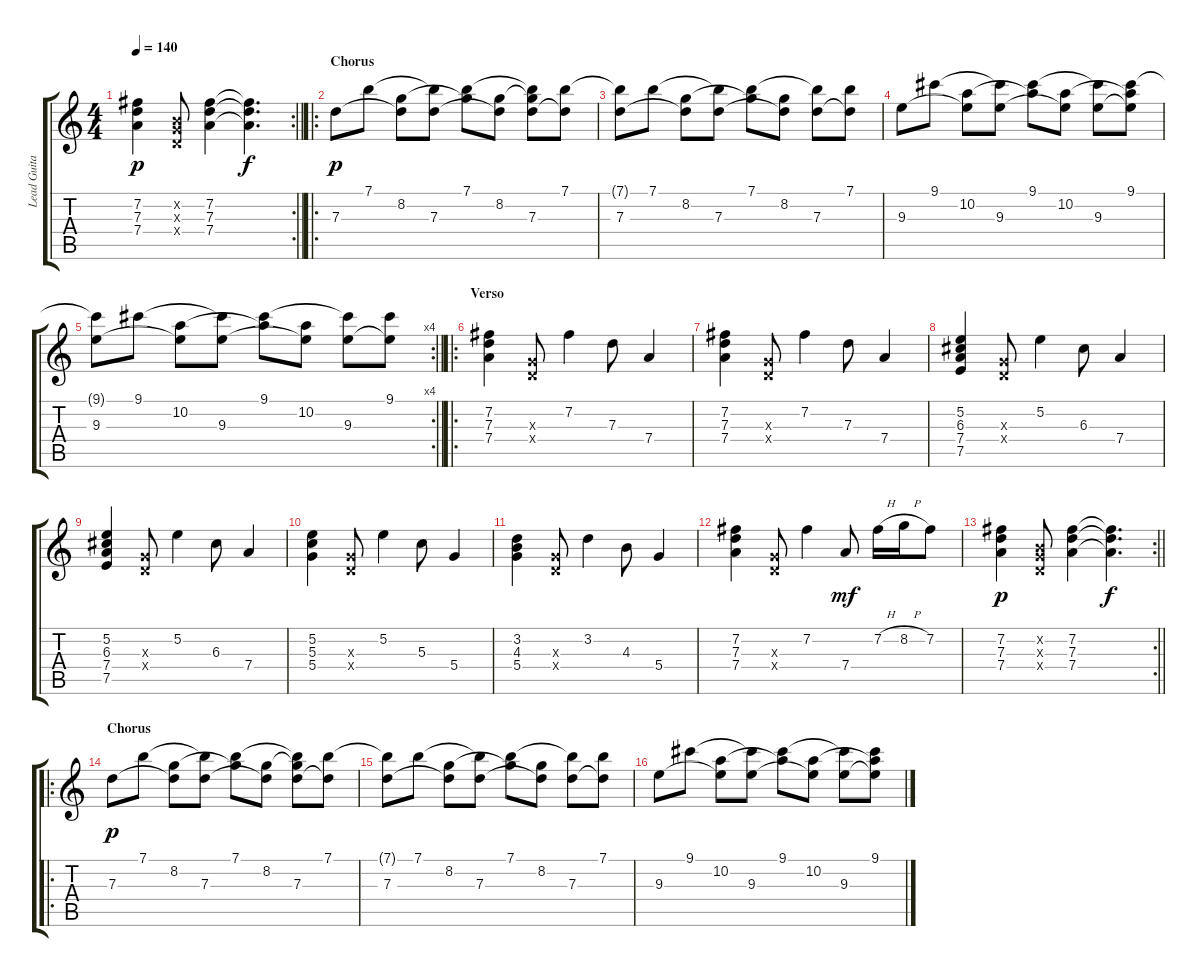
\track ("Lead Guitar" "Lead Guita") {instrument overdrivenguitar}
\staff {score tabs}
\tuning (E4 B3 G3 D3 A2 E2) {hide}
\rc 2
\ts (4 4)
\tempo 140
\clef g2
\barLineRight lightlight
\ks c
(7.2 7.3 7.4).4{dy p} (0.2{x} 0.3{x} 0.4{x}).8 (7.2 7.3 7.4).4 (7.2{t} 7.3{t} 7.4{t}).4{d dy f} |
\ro
\section ("" "Chorus")
7.3.8{dy p} 7.1.8 (8.2 7.3{t}).8 (7.1{t} 7.3).8 (7.1 8.2{t}).8 (8.2 7.3{t}).8 (7.1{t} 8.2{t} 7.3).8 (7.1 7.3{t}).8 |
(7.1{t} 7.3).8 7.1.8 (8.2 7.3{t}).8 (7.1{t} 7.3).8 (7.1 8.2{t}).8 (8.2 7.3{t}).8 (7.1{t} 7.3).8 (7.1 7.3{t}).8 |
9.3.8 9.1.8 (10.2 9.3{t}).8 (9.1{t} 9.3).8 (9.1 10.2{t}).8 (10.2 9.3{t}).8 (9.1{t} 9.3).8 (9.1 10.2{t} 9.3{t}).8 |
\rc 4
\barLineRight lightlight
(9.1{t} 9.3).8 9.1.8 (10.2 9.3{t}).8 (9.1{t} 9.3).8 (9.1 10.2{t}).8 (10.2 9.3{t}).8 (9.1{t} 9.3).8 (9.1 9.3{t}).8 |
\ro
\section ("" "Verso")
(7.2 7.3 7.4).4 (0.3{x} 0.4{x}).8 7.2.4 7.3.8 7.4.4 |
(7.2 7.3 7.4).4 (0.3{x} 0.4{x}).8 7.2.4 7.3.8 7.4.4 |
(5.2 6.3 7.4 7.5).4 (0.3{x} 0.4{x}).8 5.2.4 6.3.8 7.4.4 |
(5.2 6.3 7.4 7.5).4 (0.3{x} 0.4{x}).8 5.2.4 6.3.8 7.4.4 |
(5.2 5.3 5.4).4 (0.3{x} 0.4{x}).8 5.2.4 5.3.8 5.4.4 |
(3.2 4.3 5.4).4 (0.3{x} 0.4{x}).8 3.2.4 4.3.8 5.4.4 |
(7.2 7.3 7.4).4 (0.3{x} 0.4{x}).8 7.2.4 7.4.8{dy mf} 7.2{h}.16 8.2{h}.16 7.2.8 |
\rc 2
\barLineRight lightlight
(7.2 7.3 7.4).4{dy p} (0.2{x} 0.3{x} 0.4{x}).8 (7.2 7.3 7.4).4 (7.2{t} 7.3{t} 7.4{t}).4{d dy f} |
\ro
\section ("" "Chorus")
7.3.8{dy p} 7.1.8 (8.2 7.3{t}).8 (7.1{t} 7.3).8 (7.1 8.2{t}).8 (8.2 7.3{t}).8 (7.1{t} 8.2{t} 7.3).8 (7.1 7.3{t}).8 |
(7.1{t} 7.3).8 7.1.8 (8.2 7.3{t}).8 (7.1{t} 7.3).8 (7.1 8.2{t}).8 (8.2 7.3{t}).8 (7.1{t} 7.3).8 (7.1 7.3{t}).8 |
9.3.8 9.1.8 (10.2 9.3{t}).8 (9.1{t} 9.3).8 (9.1 10.2{t}).8 (10.2 9.3{t}).8 (9.1{t} 9.3).8 (9.1 10.2{t} 9.3{t}).8
